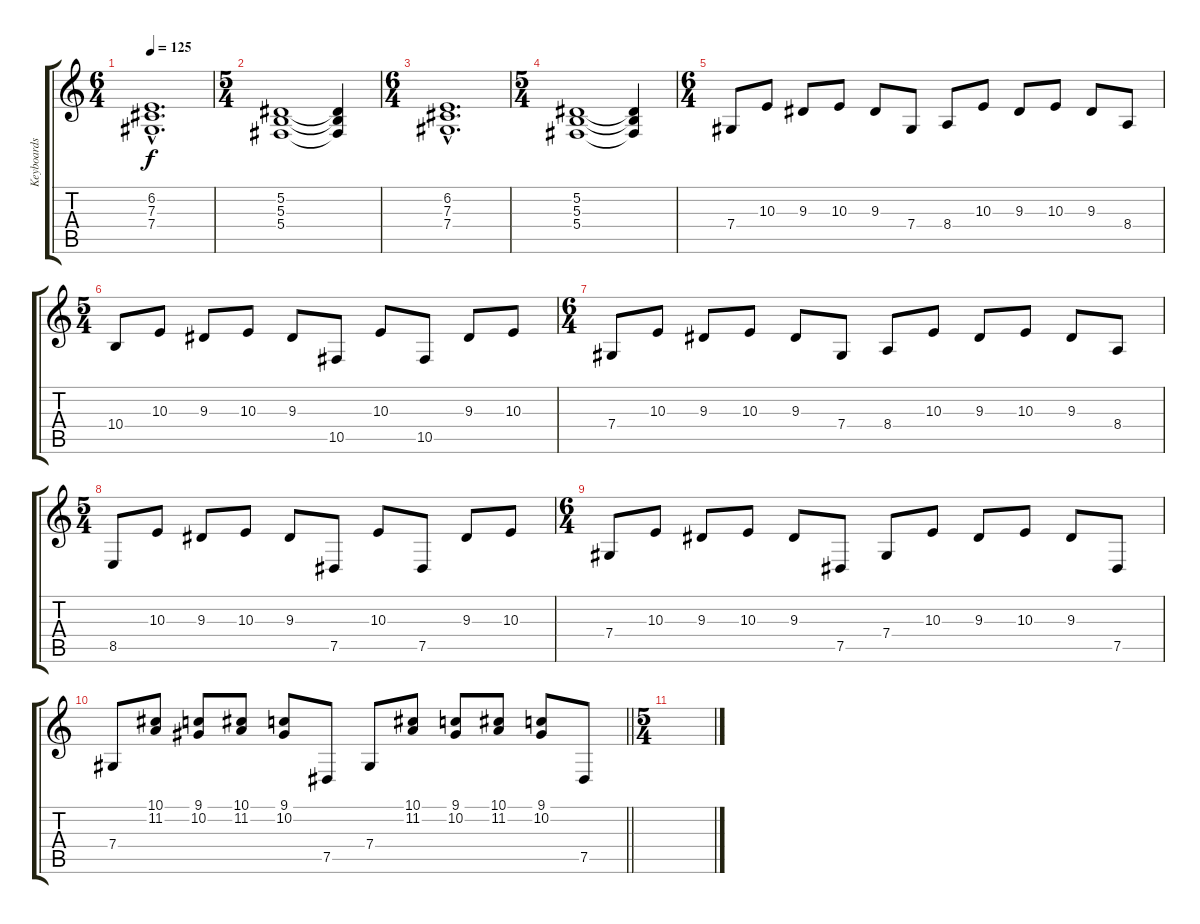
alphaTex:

\track ("Keyboards" "Keyboards") {instrument lead2sawtooth}
\staff {score tabs}
\tuning (Eb4 Bb3 Gb3 Db3 Ab2 Eb2) {hide}
\ts (6 4)
\tempo 125
\clef g2
\ks c
(6.2{hac} 7.3{hac} 7.4{hac}).1{d dy f volume 10} |
\ts (5 4)
(5.2 5.3 5.4).1 (5.2{t} 5.3{t} 5.4{t}).4 |
\ts (6 4)
(6.2{hac} 7.3{hac} 7.4{hac}).1{d} |
\ts (5 4)
(5.2 5.3 5.4).1 (5.2{t} 5.3{t} 5.4{t}).4 |
\ts (6 4)
7.4.8 10.3.8 9.3.8 10.3.8 9.3.8 7.4.8 8.4.8 10.3.8 9.3.8 10.3.8 9.3.8 8.4.8 |
\ts (5 4)
10.4.8 10.3.8 9.3.8 10.3.8 9.3.8 10.5.8 10.3.8 10.5.8 9.3.8 10.3.8 |
\ts (6 4)
7.4.8 10.3.8 9.3.8 10.3.8 9.3.8 7.4.8 8.4.8 10.3.8 9.3.8 10.3.8 9.3.8 8.4.8 |
\ts (5 4)
8.5.8 10.3.8 9.3.8 10.3.8 9.3.8 7.5.8 10.3.8 7.5.8 9.3.8 10.3.8 |
\ts (6 4)
7.4.8 10.3.8 9.3.8 10.3.8 9.3.8 7.5.8 7.4.8 10.3.8 9.3.8 10.3.8 9.3.8 7.5.8 |
\barLineRight lightlight
7.4.8 (10.1 11.2).8 (9.1 10.2).8 (10.1 11.2).8 (9.1 10.2).8 7.5.8 7.4.8 (10.1 11.2).8 (9.1 10.2).8 (10.1 11.2).8 (9.1 10.2).8 7.5.8 |
\ts (5 4)
